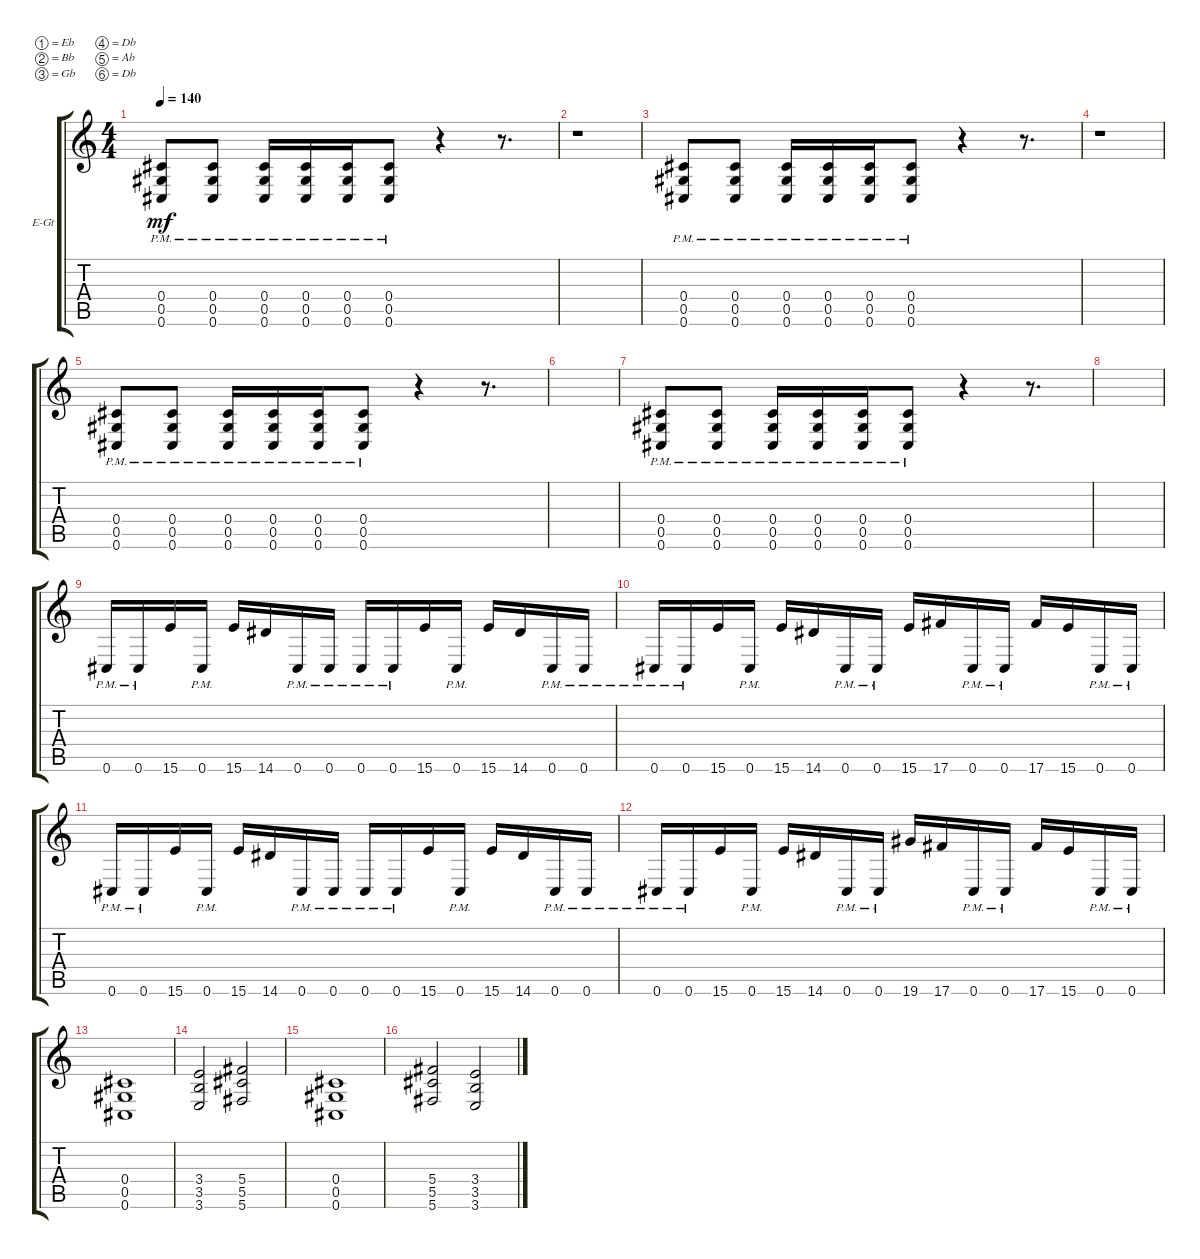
\defaultSystemsLayout 4
\bracketExtendMode groupsimilarinstruments
\firstSystemTrackNameOrientation horizontal
\otherSystemsTrackNameOrientation horizontal
\track ("Electric Guitar" "E-Gt") {instrument distortionguitar}
\staff {score tabs}
\tuning (Eb4 Bb3 Gb3 Db3 Ab2 Db2)
\ts (4 4)
\tempo 140
\clef g2
\ks c
(0.6{pm} 0.5{pm} 0.4{pm}).8{dy mf} (0.6{pm} 0.5{pm} 0.4{pm}).8 (0.6{pm} 0.5{pm} 0.4{pm}).16 (0.4{pm} 0.5{pm} 0.6{pm}).16 (0.4{pm} 0.5{pm} 0.6{pm}).16 (0.6{pm} 0.5{pm} 0.4{pm}).8 r.4 r.8{d} |
r.1 |
(0.6{pm} 0.5{pm} 0.4{pm}).8 (0.6{pm} 0.5{pm} 0.4{pm}).8 (0.6{pm} 0.5{pm} 0.4{pm}).16 (0.4{pm} 0.5{pm} 0.6{pm}).16 (0.4{pm} 0.5{pm} 0.6{pm}).16 (0.6{pm} 0.5{pm} 0.4{pm}).8 r.4 r.8{d} |
r.1 |
(0.6{pm} 0.5{pm} 0.4{pm}).8 (0.6{pm} 0.5{pm} 0.4{pm}).8 (0.6{pm} 0.5{pm} 0.4{pm}).16 (0.4{pm} 0.5{pm} 0.6{pm}).16 (0.4{pm} 0.5{pm} 0.6{pm}).16 (0.6{pm} 0.5{pm} 0.4{pm}).8 r.4 r.8{d} |
|
(0.6{pm} 0.5{pm} 0.4{pm}).8 (0.6{pm} 0.5{pm} 0.4{pm}).8 (0.6{pm} 0.5{pm} 0.4{pm}).16 (0.4{pm} 0.5{pm} 0.6{pm}).16 (0.4{pm} 0.5{pm} 0.6{pm}).16 (0.6{pm} 0.5{pm} 0.4{pm}).8 r.4 r.8{d} |
|
0.6{pm}.16 0.6{pm}.16 15.6.16 0.6{pm}.16 15.6.16 14.6.16 0.6{pm}.16 0.6{pm}.16 0.6{pm}.16 0.6{pm}.16 15.6.16 0.6{pm}.16 15.6.16 14.6.16 0.6{pm}.16 0.6{pm}.16 |
0.6{pm}.16 0.6{pm}.16 15.6.16 0.6{pm}.16 15.6.16 14.6.16 0.6{pm}.16 0.6{pm}.16 15.6.16 17.6.16 0.6{pm}.16 0.6{pm}.16 17.6.16 15.6.16 0.6{pm}.16 0.6{pm}.16 |
0.6{pm}.16 0.6{pm}.16 15.6.16 0.6{pm}.16 15.6.16 14.6.16 0.6{pm}.16 0.6{pm}.16 0.6{pm}.16 0.6{pm}.16 15.6.16 0.6{pm}.16 15.6.16 14.6.16 0.6{pm}.16 0.6{pm}.16 |
0.6{pm}.16 0.6{pm}.16 15.6.16 0.6{pm}.16 15.6.16 14.6.16 0.6{pm}.16 0.6{pm}.16 19.6.16 17.6.16 0.6{pm}.16 0.6{pm}.16 17.6.16 15.6.16 0.6{pm}.16 0.6{pm}.16 |
(0.6 0.5 0.4).1 |
(3.6 3.5 3.4).2 (5.6 5.5 5.4).2 |
(0.4 0.5 0.6).1 |
(5.6 5.5 5.4).2 (3.4 3.5 3.6).2
